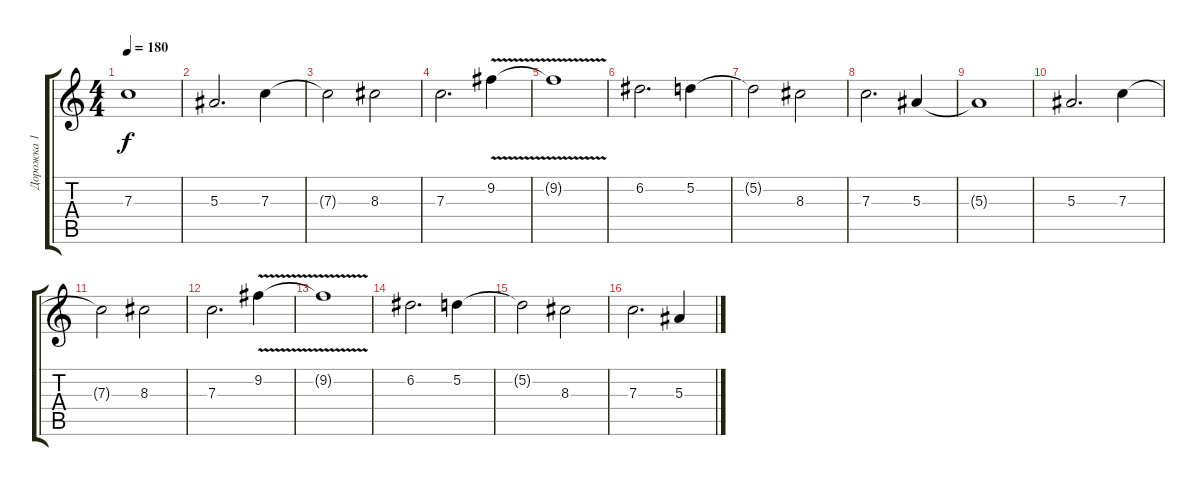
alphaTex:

\track ("Дорожка 1" "Дорожка 1") {instrument distortionguitar}
\staff {score tabs}
\tuning (D4 A3 F3 C3 G2 C2) {hide}
\ts (4 4)
\tempo 180
\clef g2
\ks c
7.3{t}.1{dy f} |
5.3.2{d} 7.3.4 |
7.3{t}.2 8.3.2 |
7.3.2{d} 9.2{v}.4 |
9.2{t}.1 |
6.2.2{d} 5.2.4 |
5.2{t}.2 8.3.2 |
7.3.2{d} 5.3.4 |
5.3{t}.1 |
5.3.2{d} 7.3.4 |
7.3{t}.2 8.3.2 |
7.3.2{d} 9.2{v}.4 |
9.2{t}.1 |
6.2.2{d} 5.2.4 |
5.2{t}.2 8.3.2 |
7.3.2{d} 5.3.4
